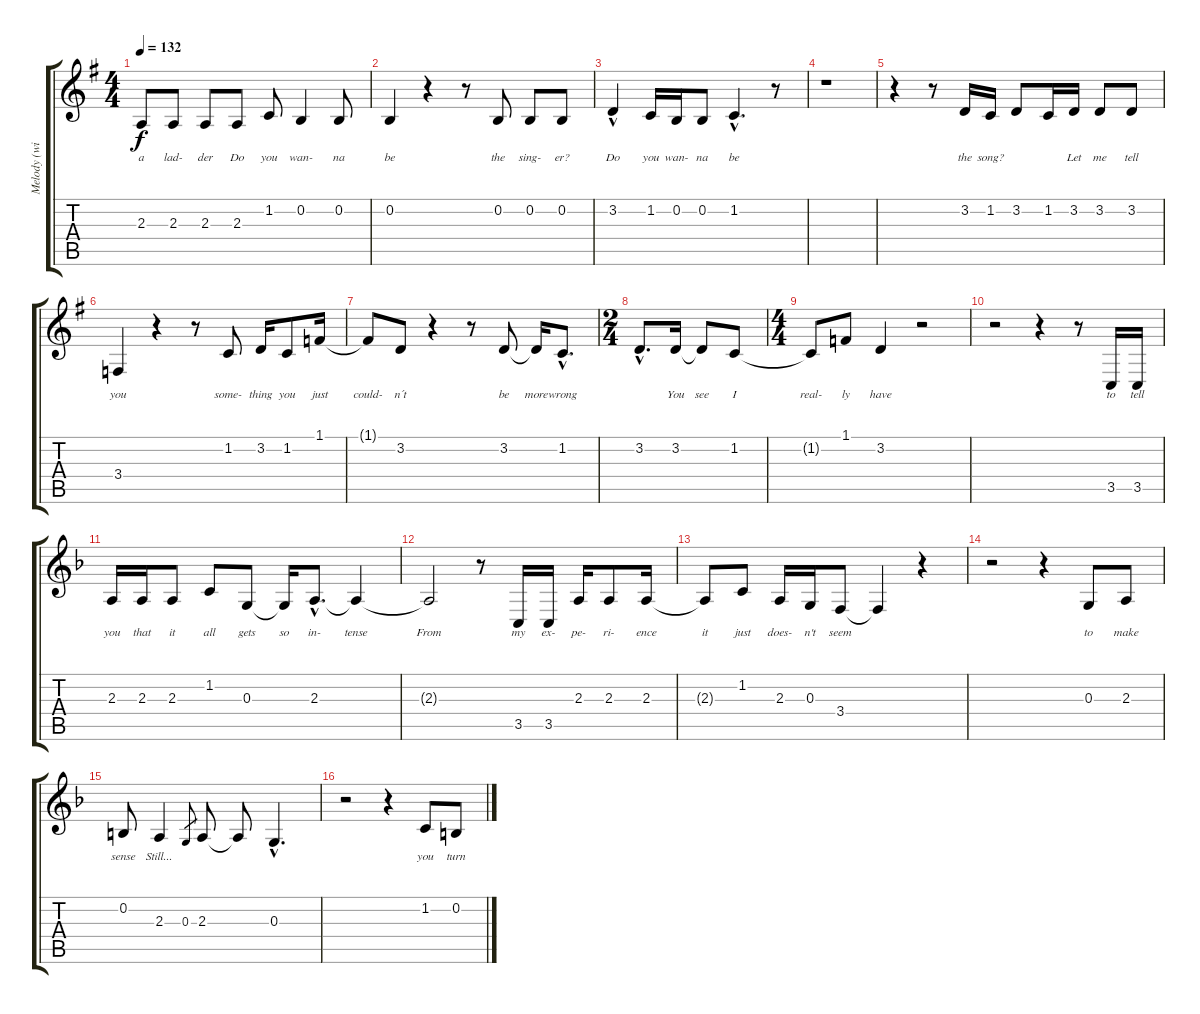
\track ("Melody (with lyrics)" "Melody (wi") {instrument viola}
\staff {score tabs}
\tuning (E4 B3 G3 D3 A2 D2) {hide}
\ts (4 4)
\tempo 132
\clef g2
\ks g
2.3.8{lyrics (0 "a") lyrics (1 "") lyrics (2 "") lyrics (3 "") lyrics (4 "") dy f} 2.3.8{lyrics (0 "lad-") lyrics (1 "") lyrics (2 "") lyrics (3 "") lyrics (4 "")} 2.3.8{lyrics (0 "der") lyrics (1 "") lyrics (2 "") lyrics (3 "") lyrics (4 "")} 2.3.8{lyrics (0 "Do") lyrics (1 "") lyrics (2 "") lyrics (3 "") lyrics (4 "")} 1.2.8{lyrics (0 "you") lyrics (1 "") lyrics (2 "") lyrics (3 "") lyrics (4 "")} 0.2.4{lyrics (0 "wan-") lyrics (1 "") lyrics (2 "") lyrics (3 "") lyrics (4 "")} 0.2.8{lyrics (0 "na") lyrics (1 "") lyrics (2 "") lyrics (3 "") lyrics (4 "")} |
0.2.4{lyrics (0 "be") lyrics (1 "") lyrics (2 "") lyrics (3 "") lyrics (4 "")} r.4 r.8 0.2.8{lyrics (0 "the") lyrics (1 "") lyrics (2 "") lyrics (3 "") lyrics (4 "")} 0.2.8{lyrics (0 "sing-") lyrics (1 "") lyrics (2 "") lyrics (3 "") lyrics (4 "")} 0.2.8{lyrics (0 "er?") lyrics (1 "") lyrics (2 "") lyrics (3 "") lyrics (4 "")} |
3.2{hac}.4{lyrics (0 "Do") lyrics (1 "") lyrics (2 "") lyrics (3 "") lyrics (4 "")} 1.2.16{lyrics (0 "you") lyrics (1 "") lyrics (2 "") lyrics (3 "") lyrics (4 "")} 0.2.16{lyrics (0 "wan-") lyrics (1 "") lyrics (2 "") lyrics (3 "") lyrics (4 "")} 0.2.8{lyrics (0 "na") lyrics (1 "") lyrics (2 "") lyrics (3 "") lyrics (4 "")} 1.2{hac}.4{d lyrics (0 "be") lyrics (1 "") lyrics (2 "") lyrics (3 "") lyrics (4 "")} r.8 |
r.1 |
r.4 r.8 3.2.16{lyrics (0 "the") lyrics (1 "") lyrics (2 "") lyrics (3 "") lyrics (4 "")} 1.2.16{lyrics (0 "song?") lyrics (1 "") lyrics (2 "") lyrics (3 "") lyrics (4 "")} 3.2.8{lyrics (0 "") lyrics (1 "") lyrics (2 "") lyrics (3 "") lyrics (4 "")} 1.2.16{lyrics (0 "") lyrics (1 "") lyrics (2 "") lyrics (3 "") lyrics (4 "")} 3.2.16{lyrics (0 "Let") lyrics (1 "") lyrics (2 "") lyrics (3 "") lyrics (4 "")} 3.2.8{lyrics (0 "me") lyrics (1 "") lyrics (2 "") lyrics (3 "") lyrics (4 "")} 3.2.8{lyrics (0 "tell") lyrics (1 "") lyrics (2 "") lyrics (3 "") lyrics (4 "")} |
3.4.4{lyrics (0 "you") lyrics (1 "") lyrics (2 "") lyrics (3 "") lyrics (4 "")} r.4 r.8 1.2.8{lyrics (0 "some-") lyrics (1 "") lyrics (2 "") lyrics (3 "") lyrics (4 "")} 3.2.16{lyrics (0 "thing") lyrics (1 "") lyrics (2 "") lyrics (3 "") lyrics (4 "")} 1.2.8{lyrics (0 "you") lyrics (1 "") lyrics (2 "") lyrics (3 "") lyrics (4 "")} 1.1.16{lyrics (0 "just") lyrics (1 "") lyrics (2 "") lyrics (3 "") lyrics (4 "")} |
1.1{t}.8{lyrics (0 "could-") lyrics (1 "") lyrics (2 "") lyrics (3 "") lyrics (4 "")} 3.2.8{lyrics (0 "n´t") lyrics (1 "") lyrics (2 "") lyrics (3 "") lyrics (4 "")} r.4 r.8 3.2.8{lyrics (0 "be") lyrics (1 "") lyrics (2 "") lyrics (3 "") lyrics (4 "")} 3.2{t}.16{lyrics (0 "more") lyrics (1 "") lyrics (2 "") lyrics (3 "") lyrics (4 "")} 1.2{hac}.8{d lyrics (0 "wrong") lyrics (1 "") lyrics (2 "") lyrics (3 "") lyrics (4 "")} |
\ts (2 4)
3.2{hac}.8{d lyrics (0 "") lyrics (1 "") lyrics (2 "") lyrics (3 "") lyrics (4 "")} 3.2.16{lyrics (0 "You") lyrics (1 "") lyrics (2 "") lyrics (3 "") lyrics (4 "")} 3.2{t}.8{lyrics (0 "see") lyrics (1 "") lyrics (2 "") lyrics (3 "") lyrics (4 "")} 1.2.8{lyrics (0 "I") lyrics (1 "") lyrics (2 "") lyrics (3 "") lyrics (4 "")} |
\ts (4 4)
1.2{t}.8{lyrics (0 "real-") lyrics (1 "") lyrics (2 "") lyrics (3 "") lyrics (4 "")} 1.1.8{lyrics (0 "ly") lyrics (1 "") lyrics (2 "") lyrics (3 "") lyrics (4 "")} 3.2.4{lyrics (0 "have") lyrics (1 "") lyrics (2 "") lyrics (3 "") lyrics (4 "")} r.2 |
r.2 r.4 r.8 3.5.16{lyrics (0 "to") lyrics (1 "") lyrics (2 "") lyrics (3 "") lyrics (4 "")} 3.5.16{lyrics (0 "tell") lyrics (1 "") lyrics (2 "") lyrics (3 "") lyrics (4 "")} |
\ks f
2.3.16{lyrics (0 "you") lyrics (1 "") lyrics (2 "") lyrics (3 "") lyrics (4 "")} 2.3.16{lyrics (0 "that") lyrics (1 "") lyrics (2 "") lyrics (3 "") lyrics (4 "")} 2.3.8{lyrics (0 "it") lyrics (1 "") lyrics (2 "") lyrics (3 "") lyrics (4 "")} 1.2.8{lyrics (0 "all") lyrics (1 "") lyrics (2 "") lyrics (3 "") lyrics (4 "")} 0.3.8{lyrics (0 "gets") lyrics (1 "") lyrics (2 "") lyrics (3 "") lyrics (4 "")} 0.3{t}.16{lyrics (0 "so") lyrics (1 "") lyrics (2 "") lyrics (3 "") lyrics (4 "")} 2.3{hac}.8{d lyrics (0 "in-") lyrics (1 "") lyrics (2 "") lyrics (3 "") lyrics (4 "")} 2.3{t}.4{lyrics (0 "tense") lyrics (1 "") lyrics (2 "") lyrics (3 "") lyrics (4 "")} |
2.3{t}.2{lyrics (0 "From") lyrics (1 "") lyrics (2 "") lyrics (3 "") lyrics (4 "")} r.8 3.5.16{lyrics (0 "my") lyrics (1 "") lyrics (2 "") lyrics (3 "") lyrics (4 "")} 3.5.16{lyrics (0 "ex-") lyrics (1 "") lyrics (2 "") lyrics (3 "") lyrics (4 "")} 2.3.16{lyrics (0 "pe-") lyrics (1 "") lyrics (2 "") lyrics (3 "") lyrics (4 "")} 2.3.8{lyrics (0 "ri-") lyrics (1 "") lyrics (2 "") lyrics (3 "") lyrics (4 "")} 2.3.16{lyrics (0 "ence") lyrics (1 "") lyrics (2 "") lyrics (3 "") lyrics (4 "")} |
2.3{t}.8{lyrics (0 "it") lyrics (1 "") lyrics (2 "") lyrics (3 "") lyrics (4 "")} 1.2.8{lyrics (0 "just") lyrics (1 "") lyrics (2 "") lyrics (3 "") lyrics (4 "")} 2.3.16{lyrics (0 "does-") lyrics (1 "") lyrics (2 "") lyrics (3 "") lyrics (4 "")} 0.3.16{lyrics (0 "n't") lyrics (1 "") lyrics (2 "") lyrics (3 "") lyrics (4 "")} 3.4.8{lyrics (0 "seem") lyrics (1 "") lyrics (2 "") lyrics (3 "") lyrics (4 "")} 3.4{t}.4{lyrics (0 "") lyrics (1 "") lyrics (2 "") lyrics (3 "") lyrics (4 "")} r.4 |
r.2 r.4 0.3.8{lyrics (0 "to") lyrics (1 "") lyrics (2 "") lyrics (3 "") lyrics (4 "")} 2.3.8{lyrics (0 "make") lyrics (1 "") lyrics (2 "") lyrics (3 "") lyrics (4 "")} |
0.2.8{lyrics (0 "sense") lyrics (1 "") lyrics (2 "") lyrics (3 "") lyrics (4 "")} 2.3.4{lyrics (0 "Still...") lyrics (1 "") lyrics (2 "") lyrics (3 "") lyrics (4 "")} 0.3.8{lyrics (0 "") lyrics (1 "") lyrics (2 "") lyrics (3 "") lyrics (4 "") gr} 2.3.8{lyrics (0 "") lyrics (1 "") lyrics (2 "") lyrics (3 "") lyrics (4 "")} 2.3{t}.8{lyrics (0 "") lyrics (1 "") lyrics (2 "") lyrics (3 "") lyrics (4 "")} 0.3{hac}.4{d lyrics (0 "") lyrics (1 "") lyrics (2 "") lyrics (3 "") lyrics (4 "")} |
r.2 r.4 1.2.8{lyrics (0 "you") lyrics (1 "") lyrics (2 "") lyrics (3 "") lyrics (4 "")} 0.2.8{lyrics (0 "turn") lyrics (1 "") lyrics (2 "") lyrics (3 "") lyrics (4 "")}
